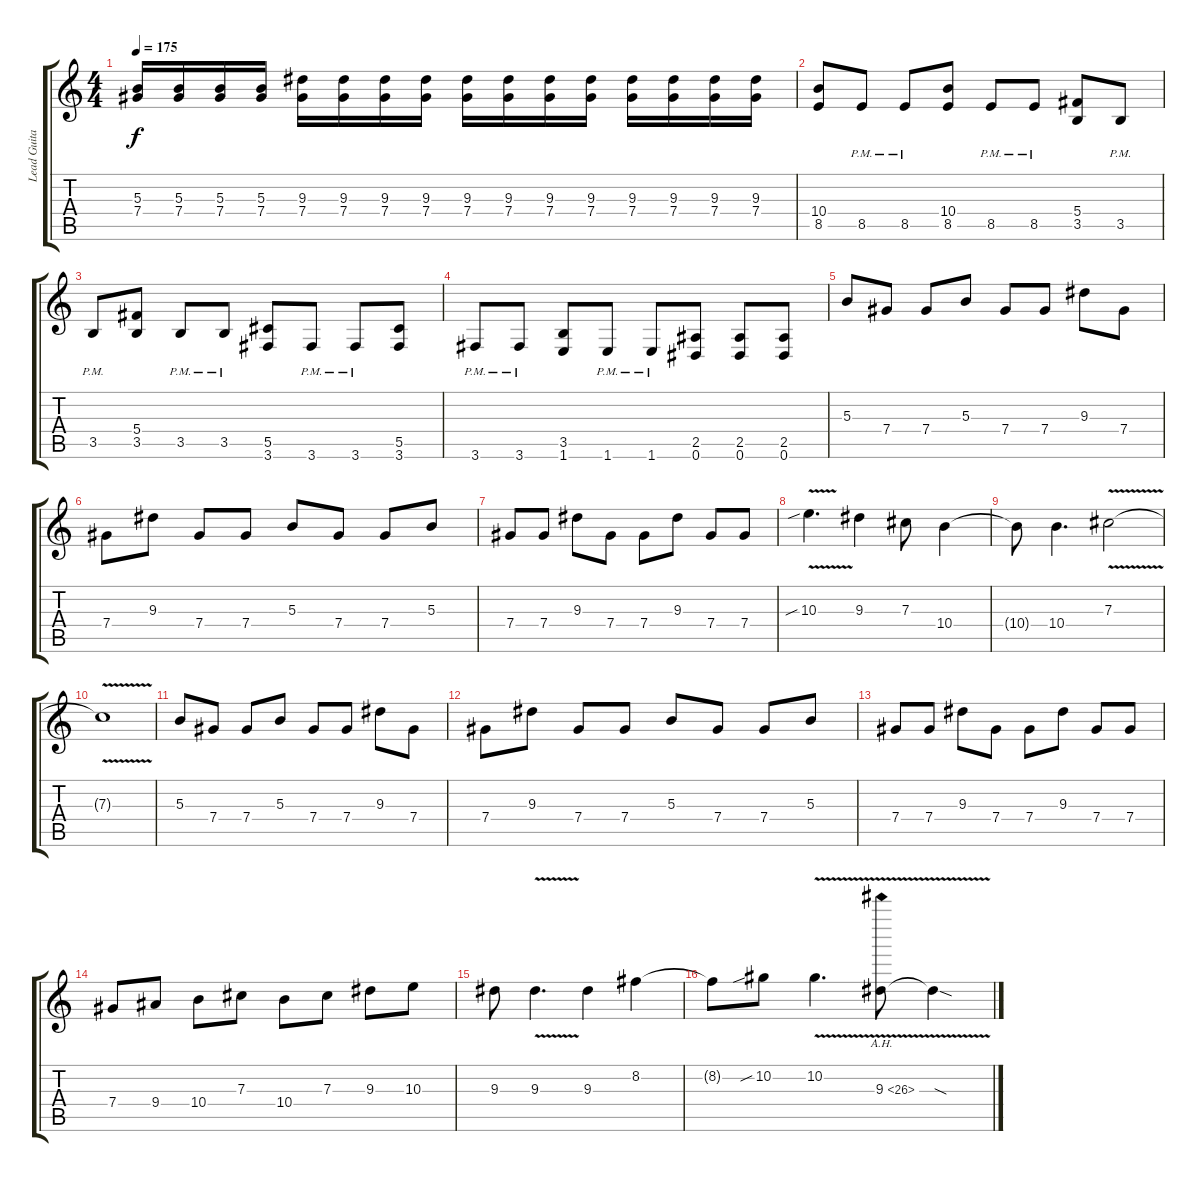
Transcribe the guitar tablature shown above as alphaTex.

\track ("Lead Guitar" "Lead Guita") {instrument distortionguitar}
\staff {score tabs}
\tuning (Eb4 Bb3 Gb3 Db3 Ab2 Eb2) {hide}
\ts (4 4)
\tempo 175
\clef g2
\ks c
(5.3 7.4).16{dy f} (5.3 7.4).16 (5.3 7.4).16 (5.3 7.4).16 (9.3 7.4).16 (9.3 7.4).16 (9.3 7.4).16 (9.3 7.4).16 (9.3 7.4).16 (9.3 7.4).16 (9.3 7.4).16 (9.3 7.4).16 (9.3 7.4).16 (9.3 7.4).16 (9.3 7.4).16 (9.3 7.4).16 |
(10.4 8.5).8 8.5{pm}.8 8.5{pm}.8 (10.4 8.5).8 8.5{pm}.8 8.5{pm}.8 (5.4 3.5).8 3.5{pm}.8 |
3.5{pm}.8 (5.4 3.5).8 3.5{pm}.8 3.5{pm}.8 (5.5 3.6).8 3.6{pm}.8 3.6{pm}.8 (5.5 3.6).8 |
3.6{pm}.8 3.6{pm}.8 (3.5 1.6).8 1.6{pm}.8 1.6{pm}.8 (2.5 0.6).8 (2.5 0.6).8 (2.5 0.6).8 |
5.3.8 7.4.8 7.4.8 5.3.8 7.4.8 7.4.8 9.3.8 7.4.8 |
7.4.8 9.3.8 7.4.8 7.4.8 5.3.8 7.4.8 7.4.8 5.3.8 |
7.4.8 7.4.8 9.3.8 7.4.8 7.4.8 9.3.8 7.4.8 7.4.8 |
10.3{v sib}.4{d} 9.3.4 7.3.8 10.4.4 |
10.4{t}.8 10.4.4{d} 7.3{v}.2 |
7.3{t}.1 |
5.3.8 7.4.8 7.4.8 5.3.8 7.4.8 7.4.8 9.3.8 7.4.8 |
7.4.8 9.3.8 7.4.8 7.4.8 5.3.8 7.4.8 7.4.8 5.3.8 |
7.4.8 7.4.8 9.3.8 7.4.8 7.4.8 9.3.8 7.4.8 7.4.8 |
7.4.8 9.4.8 10.4.8 7.3.8 10.4.8 7.3.8 9.3.8 10.3.8 |
9.3.8 9.3{v}.4{d} 9.3.4 8.2.4 |
8.2{t}.8 10.2{sib}.8 10.2{v}.4{d} 9.3{ah 17 v}.8 9.3{sod t}.4
